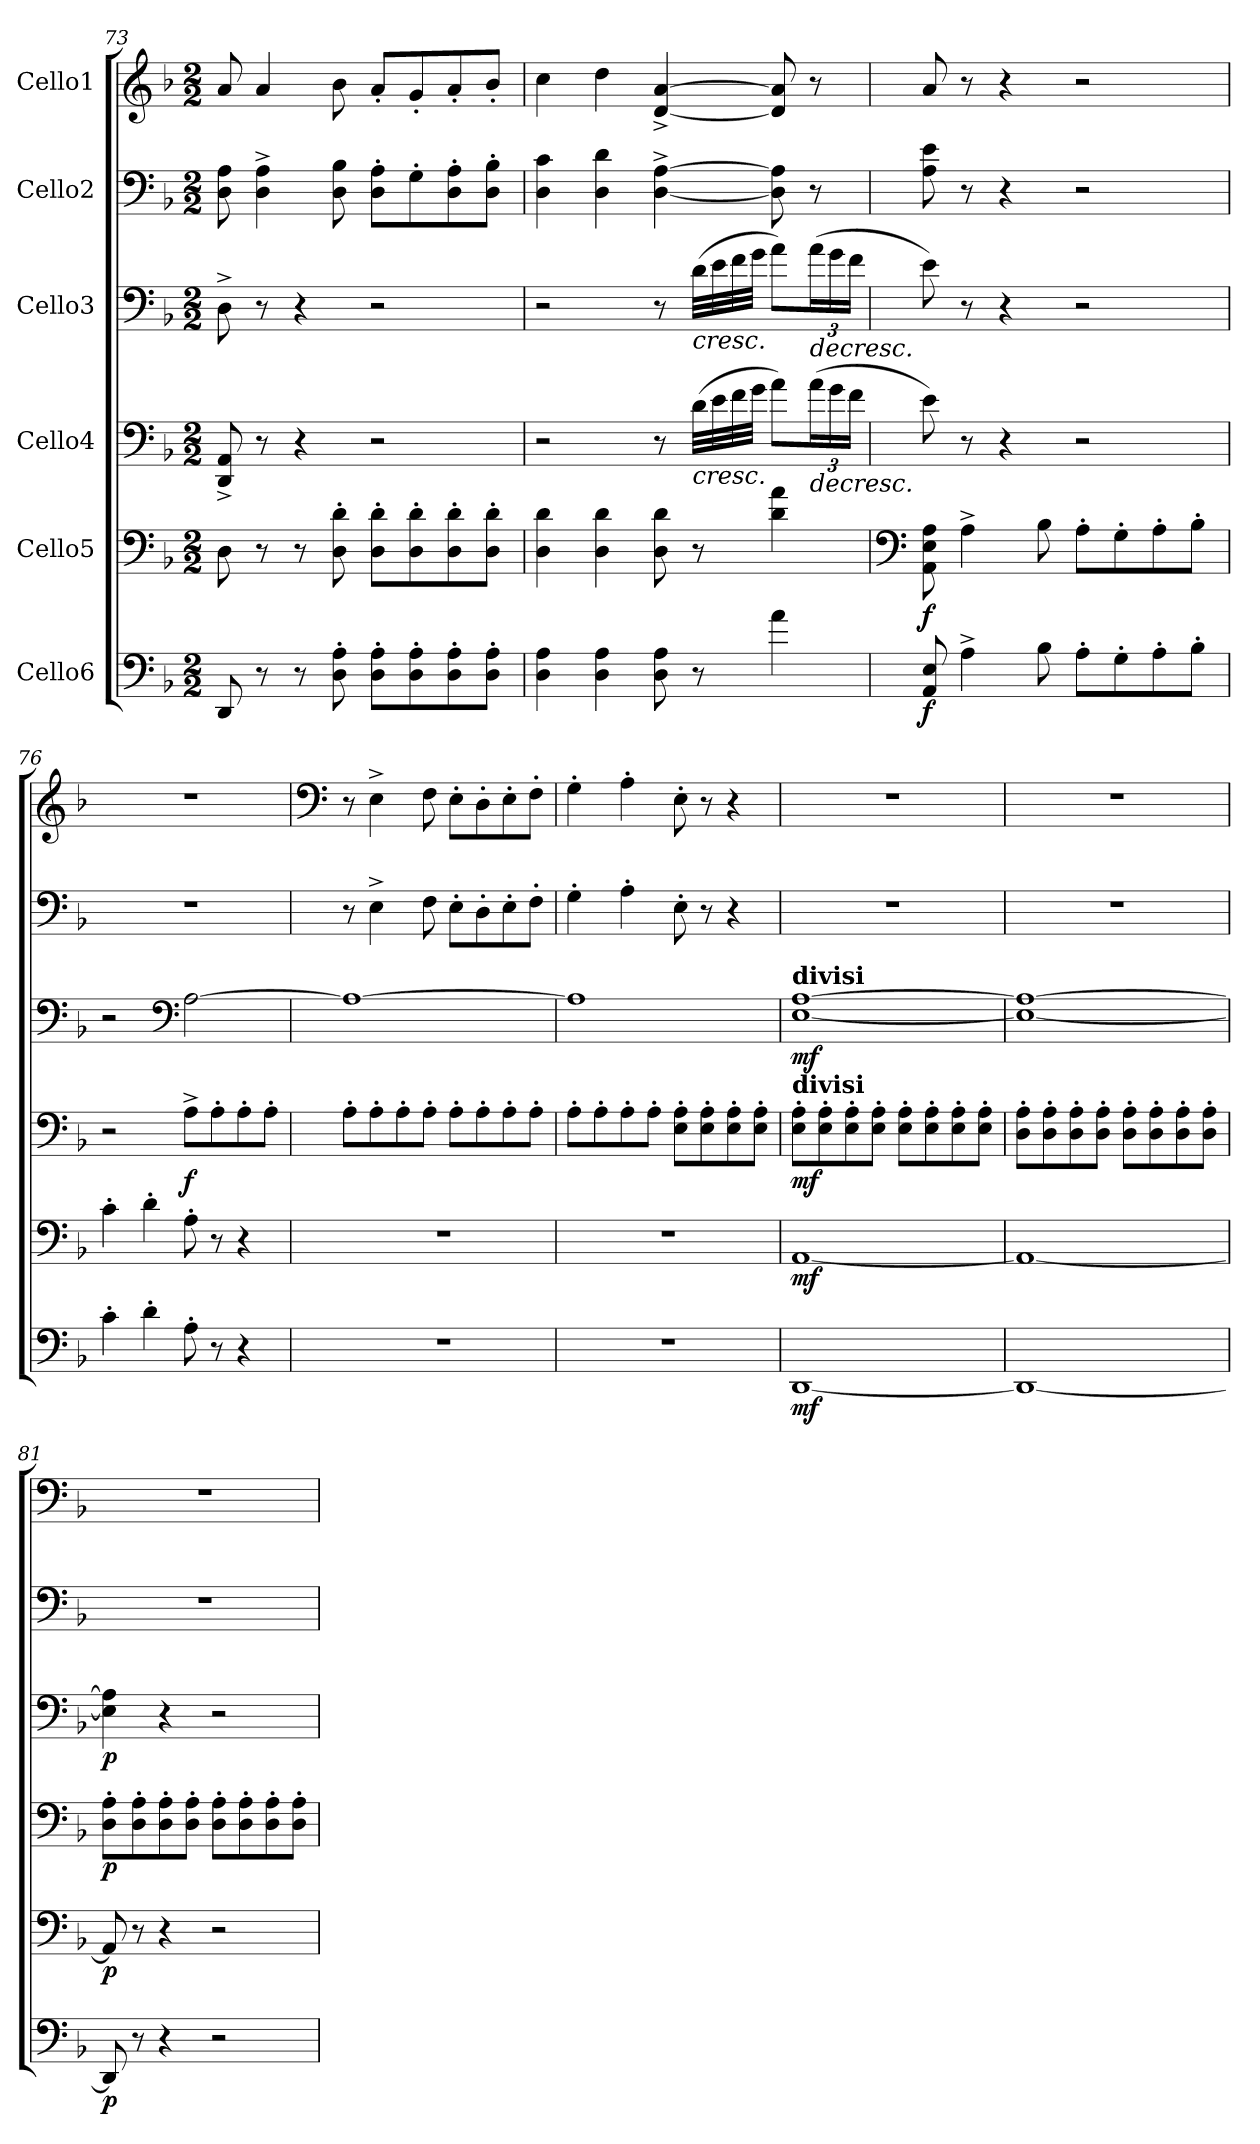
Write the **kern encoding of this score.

**kern	**dynam	**kern	**dynam	**kern	**dynam	**kern	**dynam	**kern	**kern
*part6	*part6	*part5	*part5	*part4	*part4	*part3	*part3	*part2	*part1
*staff6	*staff6	*staff5	*staff5	*staff4	*staff4	*staff3	*staff3	*staff2	*staff1
*I"Cello6	*	*I"Cello5	*	*I"Cello4	*	*I"Cello3	*	*I"Cello2	*I"Cello1
!!LO:LB:g=z
*clefF4	*	*clefF4	*	*clefF4	*	*clefF4	*	*clefF4	*clefG2
*k[b-]	*	*k[b-]	*	*k[b-]	*	*k[b-]	*	*k[b-]	*k[b-]
*F:	*	*F:	*	*F:	*	*F:	*	*F:	*F:
*M2/2	*	*M2/2	*	*M2/2	*	*M2/2	*	*M2/2	*M2/2
=73	=73	=73	=73	=73	=73	=73	=73	=73	=73
8DD/	.	8D\	.	8DD/^ 8AA/^	.	8D^\	.	8D\ 8A\	8a/
8r	.	8r	.	8r	.	8r	.	4D\^ 4A\^	4a/
8r	.	8r	.	4r	.	4r	.	.	.
8D\' 8A\'	.	8D\' 8d\'	.	.	.	.	.	8D\ 8B-\	8b-\
8D\' 8A\'L	.	8D\' 8d\'L	.	2r	.	2r	.	8D\' 8A\'L	8a'/L
8D\' 8A\'	.	8D\' 8d\'	.	.	.	.	.	8G'\	8g'/
8D\' 8A\'	.	8D\' 8d\'	.	.	.	.	.	8D\' 8A\'	8a'/
8D\' 8A\'J	.	8D\' 8d\'J	.	.	.	.	.	8D\' 8B-\'J	8b-'/J
!!LO:PB:g=z
=74	=74	=74	=74	=74	=74	=74	=74	=74	=74
4D\ 4A\	.	4D\ 4d\	.	2r	.	2r	.	4D\ 4c\	4cc\
4D\ 4A\	.	4D\ 4d\	.	.	.	.	.	4D\ 4d\	4dd\
8D\ 8A\	.	8D\ 8d\	.	8r	.	8r	.	[4D\^ [4A\^	[4d/^ [4a/^
!	!	!	!	!	!LO:HP:b	!	!LO:HP:b	!	!
8r	.	8r	.	(32d\LLL	<	(32d\LLL	<	.	.
.	.	.	.	32e\	.	32e\	.	.	.
.	.	.	.	32f\	.	32f\	.	.	.
.	.	.	.	32g\JJJ	.	32g\JJJ	.	.	.
4a\	.	4d\ 4a\	.	8a\L)	.	8a\L)	.	8D\] 8A\]	8d/] 8a/]
!	!	!	!	!	!LO:HP:b	!	!LO:HP:b	!	!
.	.	.	.	(24a\L	>	(24a\L	>	8r	8r
.	.	.	.	24g\	.	24g\	.	.	.
.	.	.	.	24f\JJ	.	24f\JJ	.	.	.
=75	=75	=75	=75	=75	=75	=75	=75	=75	=75
*	*	*clefF4	*	*	*	*	*	*	*
!	!LO:DY:b	!	!LO:DY:b	!	!	!	!	!	!
8AA/ 8E/	f	8AA\ 8E\ 8A\	f	8e\)	.	8e\)	.	8A\ 8e\	8a/
4A^\	.	4A^\	.	8r	[	8r	[	8r	8r
.	.	.	.	4r	.	4r	.	4r	4r
8B-\	.	8B-\	.	.	.	.	.	.	.
8A'\L	.	8A'\L	.	2r	.	2r	.	2r	2r
8G'\	.	8G'\	.	.	.	.	.	.	.
8A'\	.	8A'\	.	.	.	.	.	.	.
8B-'\J	.	8B-'\J	.	.	.	.	.	.	.
=76	=76	=76	=76	=76	=76	=76	=76	=76	=76
4c'\	.	4c'\	.	2r	.	2r	.	1r	1r
4d'\	.	4d'\	.	.	.	.	.	.	.
*	*	*	*	*	*	*clefF4	*	*	*
!	!	!	!	!	!LO:DY:b	!	!	!	!
8A'\	.	8A'\	.	8A^\L	f	[2A\	.	.	.
8r	.	8r	.	8A'\	.	.	.	.	.
4r	.	4r	.	8A'\	.	.	.	.	.
.	.	.	.	8A'\J	.	.	.	.	.
=77	=77	=77	=77	=77	=77	=77	=77	=77	=77
*	*	*	*	*	*	*	*	*	*clefF4
1r	.	1r	.	8A'\L	.	1A_	.	8r	8r
.	.	.	.	8A'\	.	.	.	4E^\	4E^\
.	.	.	.	8A'\	.	.	.	.	.
.	.	.	.	8A'\J	.	.	.	8F\	8F\
.	.	.	.	8A'\L	.	.	.	8E'\L	8E'\L
.	.	.	.	8A'\	.	.	.	8D'\	8D'\
.	.	.	.	8A'\	.	.	.	8E'\	8E'\
.	.	.	.	8A'\J	.	.	.	8F'\J	8F'\J
=78	=78	=78	=78	=78	=78	=78	=78	=78	=78
1r	.	1r	.	8A'\L	.	1A]	.	4G'\	4G'\
.	.	.	.	8A'\	.	.	.	.	.
.	.	.	.	8A'\	.	.	.	4A'\	4A'\
.	.	.	.	8A'\J	.	.	.	.	.
.	.	.	.	8E\' 8A\'L	.	.	.	8E'\	8E'\
.	.	.	.	8E\' 8A\'	.	.	.	8r	8r
.	.	.	.	8E\' 8A\'	.	.	.	4r	4r
.	.	.	.	8E\' 8A\'J	.	.	.	.	.
!!LO:LB:g=z
=79	=79	=79	=79	=79	=79	=79	=79	=79	=79
!	!	!	!	!	!	!LO:TX:a:B:t=divisi	!	!	!
!	!	!	!	!LO:TX:a:B:t=divisi	!	!	!	!	!
!	!LO:DY:b	!	!LO:DY:b	!	!LO:DY:b	!	!LO:DY:b	!	!
[1DD	mf	[1AA	mf	8E\' 8A\'L	mf	[1E [1A	mf	1r	1r
.	.	.	.	8E\' 8A\'	.	.	.	.	.
.	.	.	.	8E\' 8A\'	.	.	.	.	.
.	.	.	.	8E\' 8A\'J	.	.	.	.	.
.	.	.	.	8E\' 8A\'L	.	.	.	.	.
.	.	.	.	8E\' 8A\'	.	.	.	.	.
.	.	.	.	8E\' 8A\'	.	.	.	.	.
.	.	.	.	8E\' 8A\'J	.	.	.	.	.
.	.	.	.	.	.	.	]	.	.
=80	=80	=80	=80	=80	=80	=80	=80	=80	=80
1DD_	.	1AA_	.	8D\' 8A\'L	.	1E_ 1A_	.	1r	1r
.	.	.	.	8D\' 8A\'	.	.	.	.	.
.	.	.	.	8D\' 8A\'	.	.	.	.	.
.	.	.	.	8D\' 8A\'J	.	.	.	.	.
.	.	.	.	8D\' 8A\'L	.	.	.	.	.
.	.	.	.	8D\' 8A\'	.	.	.	.	.
.	.	.	.	8D\' 8A\'	.	.	.	.	.
.	.	.	.	8D\' 8A\'J	]	.	.	.	.
=81	=81	=81	=81	=81	=81	=81	=81	=81	=81
!	!LO:DY:b	!	!LO:DY:b	!	!LO:DY:b	!	!LO:DY:b	!	!
8DD/]	p	8AA/]	p	8D\' 8A\'L	p	4E\] 4A\]	p	1r	1r
8r	.	8r	.	8D\' 8A\'	.	.	.	.	.
4r	.	4r	.	8D\' 8A\'	.	4r	.	.	.
.	.	.	.	8D\' 8A\'J	.	.	.	.	.
2r	.	2r	.	8D\' 8A\'L	.	2r	.	.	.
.	.	.	.	8D\' 8A\'	.	.	.	.	.
.	.	.	.	8D\' 8A\'	.	.	.	.	.
.	.	.	.	8D\' 8A\'J	.	.	.	.	.
=	=	=	=	=	=	=	=	=	=
*-	*-	*-	*-	*-	*-	*-	*-	*-	*-
